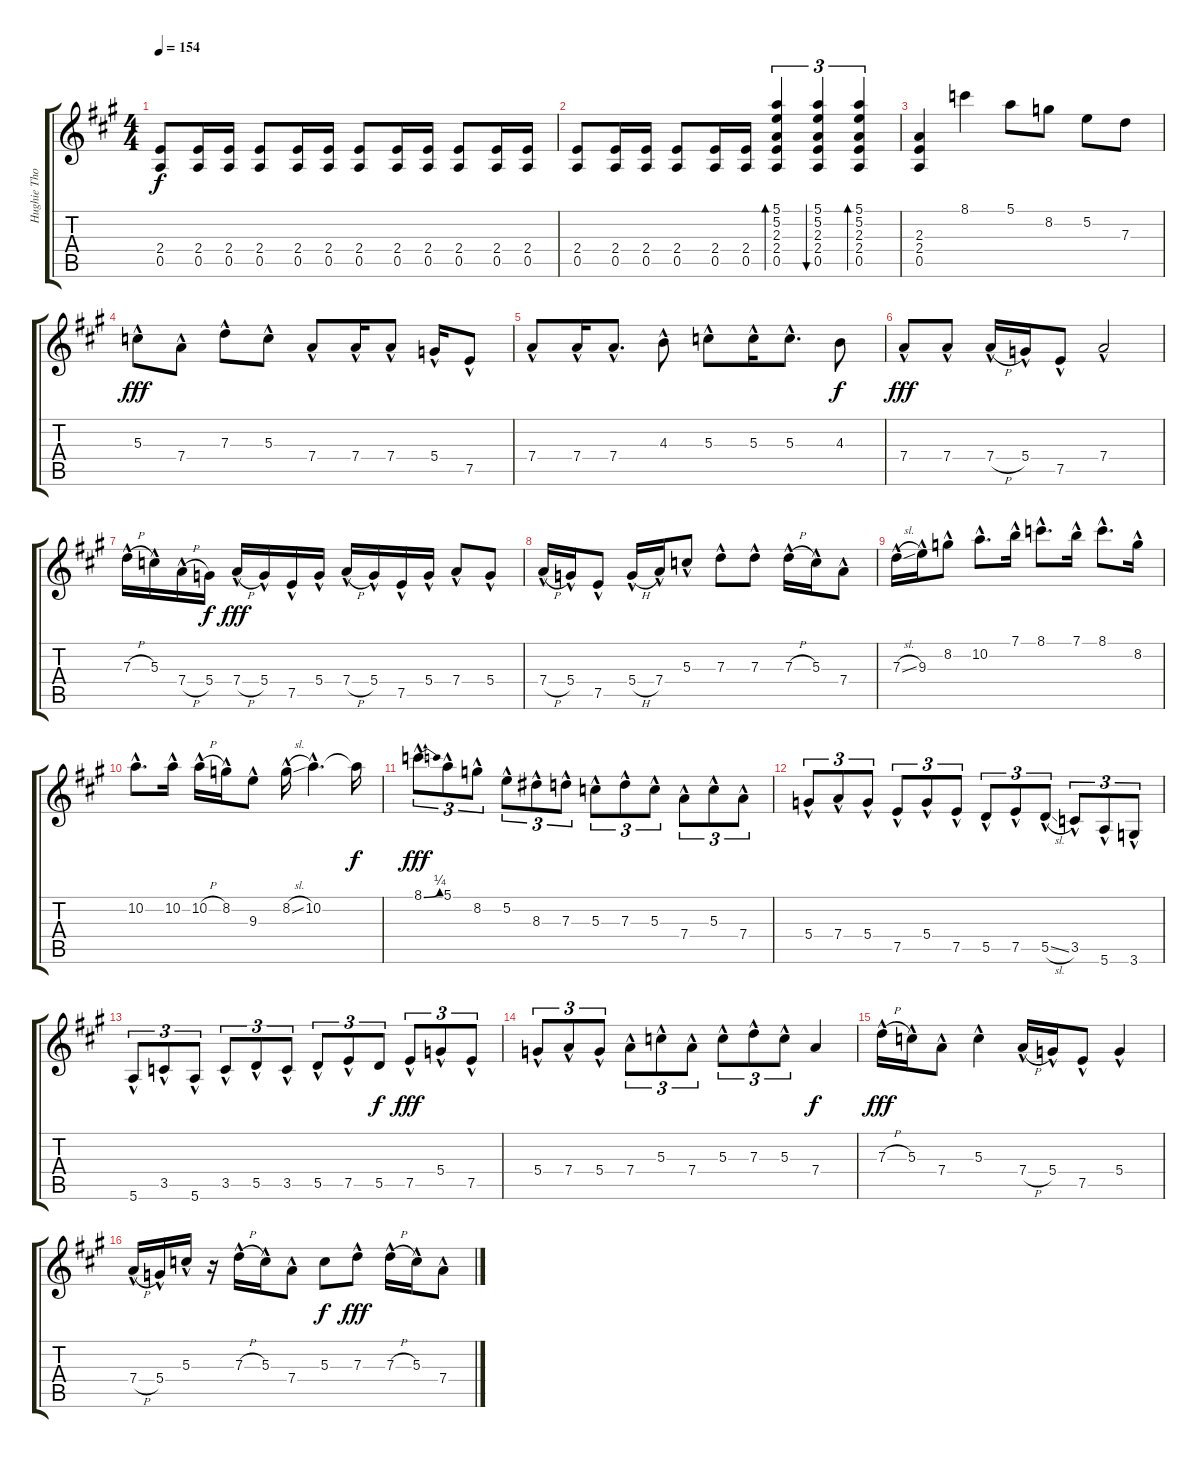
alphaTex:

\track ("Hughie Thomasson Guitar II" "Hughie Tho") {instrument overdrivenguitar}
\staff {score tabs}
\tuning (E4 B3 G3 D3 A2 E2) {hide}
\ts (4 4)
\tempo 154
\clef g2
\ks f#minor
(2.4 0.5).8{dy f} (2.4 0.5).16 (2.4 0.5).16 (2.4 0.5).8 (2.4 0.5).16 (2.4 0.5).16 (2.4 0.5).8 (2.4 0.5).16 (2.4 0.5).16 (2.4 0.5).8 (2.4 0.5).16 (2.4 0.5).16 |
(2.4 0.5).8 (2.4 0.5).16 (2.4 0.5).16 (2.4 0.5).8 (2.4 0.5).16 (2.4 0.5).16 (5.1 5.2 2.3 2.4 0.5).4{tu (3 2) bd 60 volume 11 balance 8} (5.1 5.2 2.3 2.4 0.5).4{tu (3 2) bu 240} (5.1 5.2 2.3 2.4 0.5).4{tu (3 2) bd 240} |
(2.3 2.4 0.5).4 8.1.4{volume 16 balance 8 instrument overdrivenguitar} 5.1.8 8.2.8 5.2.8 7.3.8 |
5.3{hac}.8{dy fff} 7.4{hac}.8 7.3{hac}.8 5.3{hac}.8 7.4{hac}.8 7.4{hac}.16 7.4{hac}.8 5.4{hac}.16 7.5{hac}.8 |
7.4{hac}.8 7.4{hac}.16 7.4{hac}.8{d} 4.3{hac}.8 5.3{hac}.8 5.3{hac}.16 5.3{hac}.8{d} 4.3.8{dy f} |
7.4{hac}.8{dy fff} 7.4{hac}.8 7.4{h hac}.16 5.4{hac}.16 7.5{hac}.8 7.4{hac}.2 |
7.3{h hac}.16 5.3{hac}.16 7.4{h hac}.16 5.4.16{dy f} 7.4{h hac}.16{dy fff} 5.4{hac}.16 7.5{hac}.16 5.4{hac}.16 7.4{h hac}.16 5.4{hac}.16 7.5{hac}.16 5.4{hac}.16 7.4{hac}.8 5.4{hac}.8 |
7.4{h hac}.16 5.4{hac}.16 7.5{hac}.8 5.4{h hac}.16 7.4{hac}.16 5.3{hac}.8 7.3{hac}.8 7.3{hac}.8 7.3{h hac}.16 5.3{hac}.16 7.4{hac}.8 |
7.3{sl hac}.16 9.3{hac}.16 8.2{hac}.8 10.2{hac}.8{d} 7.1{hac}.16 8.1{hac}.8{d} 7.1{hac}.16 8.1{hac}.8{d} 8.2{hac}.16 |
10.2{hac}.8{d} 10.2{hac}.16 10.2{h hac}.16 8.2{hac}.16 9.3{hac}.8 8.2{sl hac}.16 10.2{hac}.4{d} 10.2{t}.16{dy f} |
8.1{be (bend 0 0 60 1) hac}.8{tu (3 2) dy fff} 5.1{hac}.8{tu (3 2)} 8.2{hac}.8{tu (3 2)} 5.2{hac}.8{tu (3 2)} 8.3{hac}.8{tu (3 2)} 7.3{hac}.8{tu (3 2)} 5.3{hac}.8{tu (3 2)} 7.3{hac}.8{tu (3 2)} 5.3{hac}.8{tu (3 2)} 7.4{hac}.8{tu (3 2)} 5.3{hac}.8{tu (3 2)} 7.4{hac}.8{tu (3 2)} |
5.4{hac}.8{tu (3 2)} 7.4{hac}.8{tu (3 2)} 5.4{hac}.8{tu (3 2)} 7.5{hac}.8{tu (3 2)} 5.4{hac}.8{tu (3 2)} 7.5{hac}.8{tu (3 2)} 5.5{hac}.8{tu (3 2)} 7.5{hac}.8{tu (3 2)} 5.5{sl hac}.8{tu (3 2)} 3.5{hac}.8{tu (3 2)} 5.6{hac}.8{tu (3 2)} 3.6{hac}.8{tu (3 2)} |
5.6{hac}.8{tu (3 2)} 3.5{hac}.8{tu (3 2)} 5.6{hac}.8{tu (3 2)} 3.5{hac}.8{tu (3 2)} 5.5{hac}.8{tu (3 2)} 3.5{hac}.8{tu (3 2)} 5.5{hac}.8{tu (3 2)} 7.5{hac}.8{tu (3 2)} 5.5.8{tu (3 2) dy f} 7.5{hac}.8{tu (3 2) dy fff} 5.4{hac}.8{tu (3 2)} 7.5{hac}.8{tu (3 2)} |
5.4{hac}.8{tu (3 2)} 7.4{hac}.8{tu (3 2)} 5.4{hac}.8{tu (3 2)} 7.4{hac}.8{tu (3 2)} 5.3{hac}.8{tu (3 2)} 7.4{hac}.8{tu (3 2)} 5.3{hac}.8{tu (3 2)} 7.3{hac}.8{tu (3 2)} 5.3{hac}.8{tu (3 2)} 7.4.4{dy f} |
7.3{h hac}.16{dy fff} 5.3{hac}.16 7.4{hac}.8 5.3{hac}.4 7.4{h hac}.16 5.4{hac}.16 7.5{hac}.8 5.4{hac}.4 |
7.4{h hac}.16 5.4{hac}.16 5.3{hac}.16 r.16 7.3{h hac}.16 5.3{hac}.16 7.4{hac}.8 5.3.8{dy f} 7.3{hac}.8{dy fff} 7.3{h hac}.16 5.3{hac}.16 7.4{hac}.8
